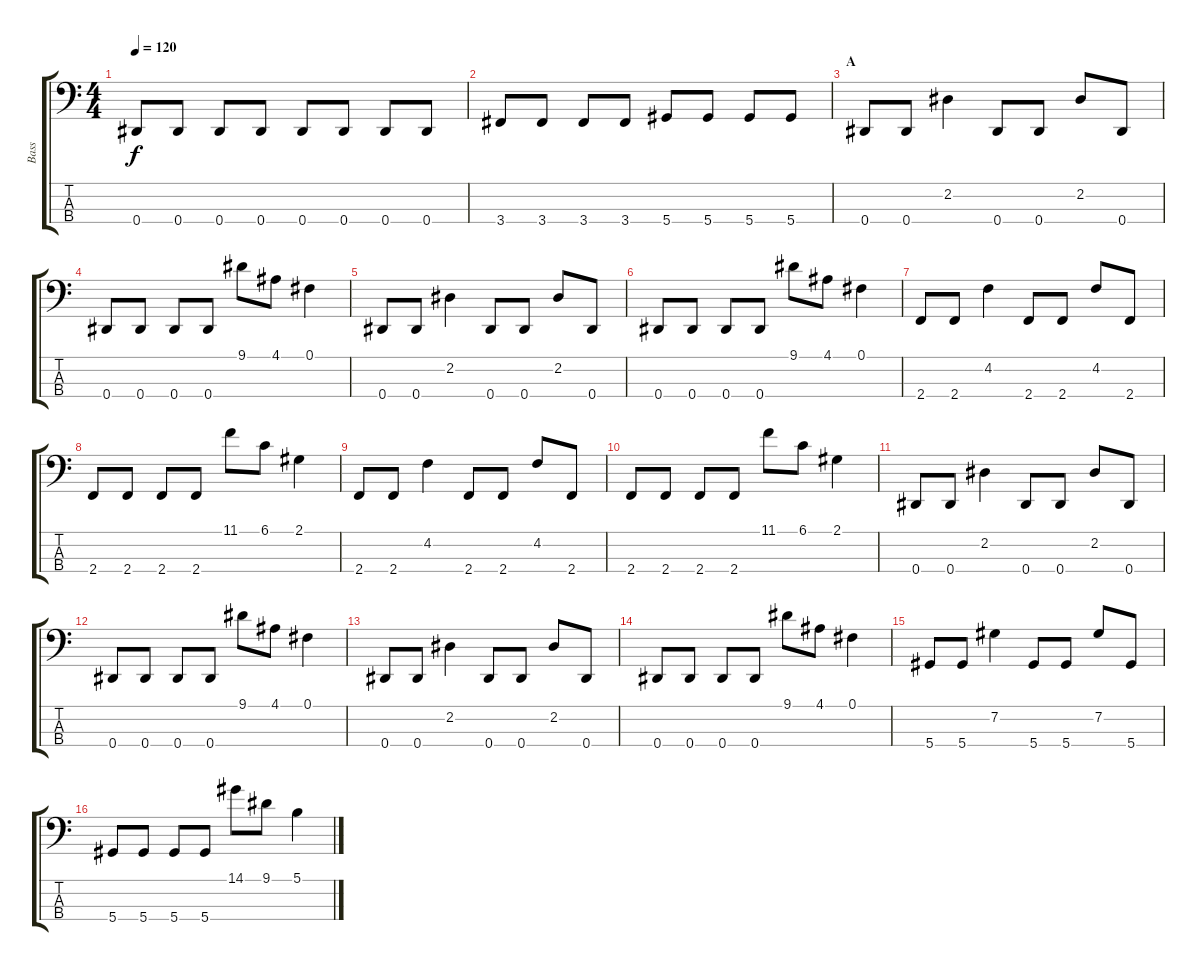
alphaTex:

\track ("Bass" "Bass") {instrument electricbassfinger}
\staff {score tabs}
\tuning (Gb2 Db2 Ab1 Eb1) {hide}
\ts (4 4)
\tempo 120
\clef f4
\ks c
0.4.8{dy f} 0.4.8 0.4.8 0.4.8 0.4.8 0.4.8 0.4.8 0.4.8 |
3.4.8 3.4.8 3.4.8 3.4.8 5.4.8 5.4.8 5.4.8 5.4.8 |
\section ("" "A")
0.4.8 0.4.8 2.2.4 0.4.8 0.4.8 2.2.8 0.4.8 |
0.4.8 0.4.8 0.4.8 0.4.8 9.1.8 4.1.8 0.1.4 |
0.4.8 0.4.8 2.2.4 0.4.8 0.4.8 2.2.8 0.4.8 |
0.4.8 0.4.8 0.4.8 0.4.8 9.1.8 4.1.8 0.1.4 |
2.4.8 2.4.8 4.2.4 2.4.8 2.4.8 4.2.8 2.4.8 |
2.4.8 2.4.8 2.4.8 2.4.8 11.1.8 6.1.8 2.1.4 |
2.4.8 2.4.8 4.2.4 2.4.8 2.4.8 4.2.8 2.4.8 |
2.4.8 2.4.8 2.4.8 2.4.8 11.1.8 6.1.8 2.1.4 |
0.4.8 0.4.8 2.2.4 0.4.8 0.4.8 2.2.8 0.4.8 |
0.4.8 0.4.8 0.4.8 0.4.8 9.1.8 4.1.8 0.1.4 |
0.4.8 0.4.8 2.2.4 0.4.8 0.4.8 2.2.8 0.4.8 |
0.4.8 0.4.8 0.4.8 0.4.8 9.1.8 4.1.8 0.1.4 |
5.4.8 5.4.8 7.2.4 5.4.8 5.4.8 7.2.8 5.4.8 |
5.4.8 5.4.8 5.4.8 5.4.8 14.1.8 9.1.8 5.1.4
